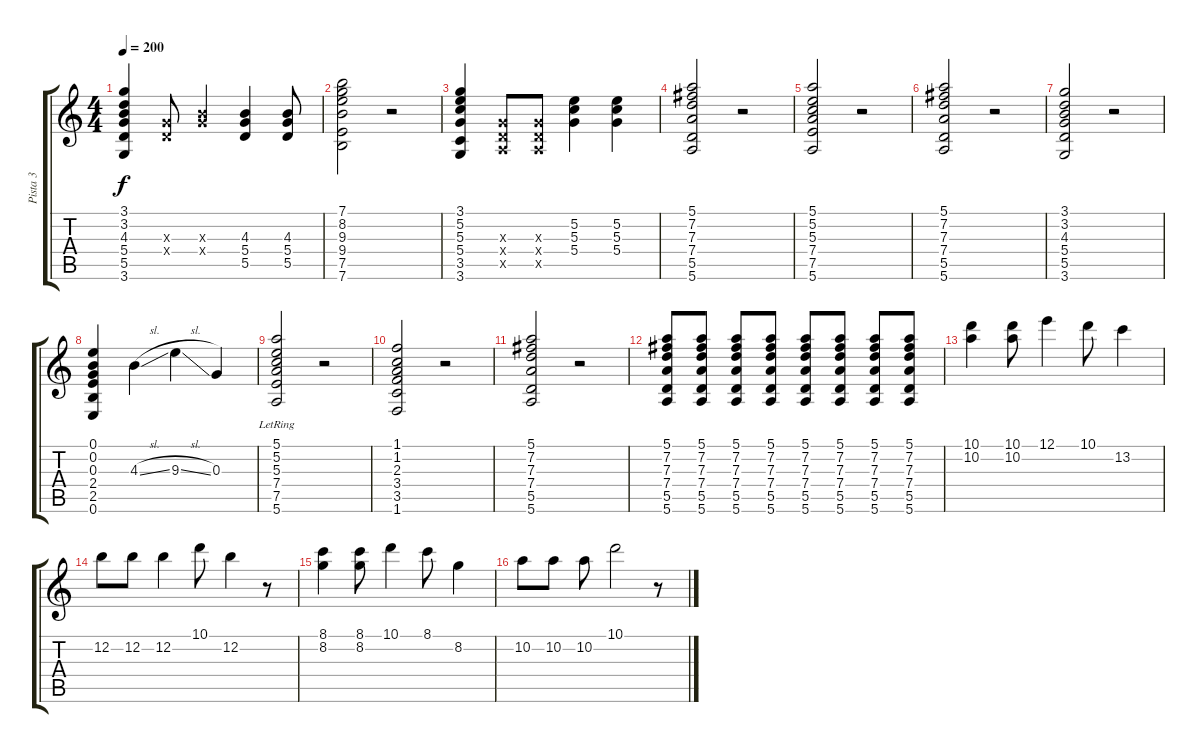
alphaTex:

\track ("Pista 3" "Pista 3") {instrument distortionguitar}
\staff {score tabs}
\tuning (E4 B3 G3 D3 A2 E2) {hide}
\ts (4 4)
\tempo 200
\clef g2
\ks c
(3.1 3.2 4.3 5.4 5.5 3.6).4{dy f} (0.3{x} 0.4{x}).8 (4.3{x} 5.4{x}).4 (4.3 5.4 5.5).4 (4.3 5.4 5.5).8 |
(7.1 8.2 9.3 9.4 7.5 7.6).2 r.2 |
(3.1 5.2 5.3 5.4 3.5 3.6).4 (0.3{x} 0.4{x} 0.5{x}).8 (0.3{x} 0.4{x} 0.5{x}).8 (5.2 5.3 5.4).4 (5.2 5.3 5.4).4 |
(5.1 7.2 7.3 7.4 5.5 5.6).2 r.2 |
(5.1 5.2 5.3 7.4 7.5 5.6).2 r.2 |
(5.1 7.2 7.3 7.4 5.5 5.6).2 r.2 |
(3.1 3.2 4.3 5.4 5.5 3.6).2 r.2 |
(0.1 0.2 0.3 2.4 2.5 0.6).4 4.3{sl}.4 9.3{sl}.4 0.3.4 |
(5.1{lr} 5.2{lr} 5.3{lr} 7.4{lr} 7.5{lr} 5.6{lr}).2 r.2 |
(1.1 1.2 2.3 3.4 3.5 1.6).2 r.2 |
(5.1 7.2 7.3 7.4 5.5 5.6).2 r.2 |
(5.1 7.2 7.3 7.4 5.5 5.6).8 (5.1 7.2 7.3 7.4 5.5 5.6).8 (5.1 7.2 7.3 7.4 5.5 5.6).8 (5.1 7.2 7.3 7.4 5.5 5.6).8 (5.1 7.2 7.3 7.4 5.5 5.6).8 (5.1 7.2 7.3 7.4 5.5 5.6).8 (5.1 7.2 7.3 7.4 5.5 5.6).8 (5.1 7.2 7.3 7.4 5.5 5.6).8 |
(10.1 10.2).4 (10.1 10.2).8 12.1.4 10.1.8 13.2.4 |
12.2.8 12.2.8 12.2.4 10.1.8 12.2.4 r.8 |
(8.1 8.2).4 (8.1 8.2).8 10.1.4 8.1.8 8.2.4 |
10.2.8 10.2.8 10.2.8 10.1{sl}.2 r.8
